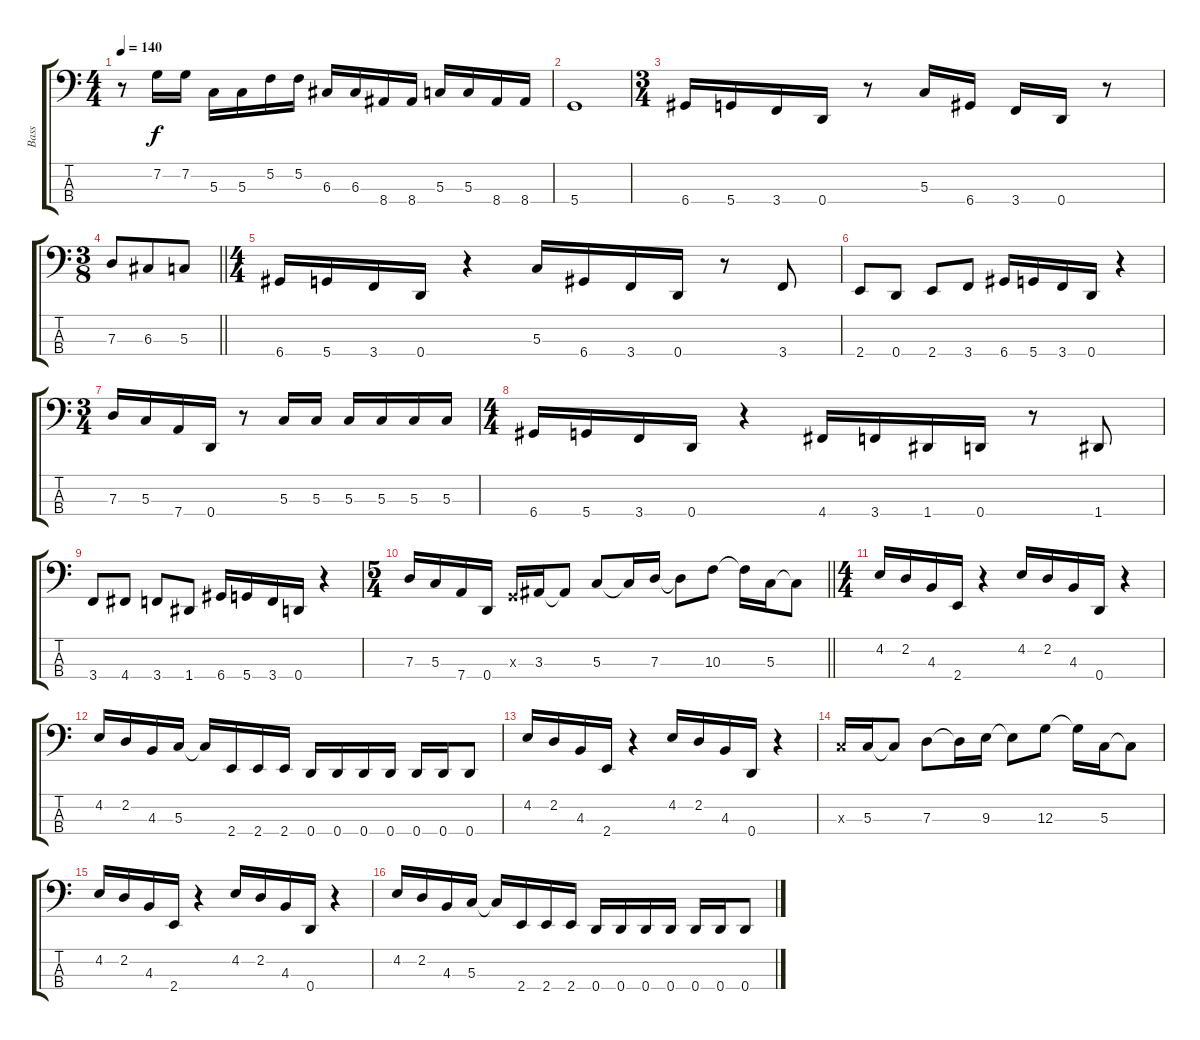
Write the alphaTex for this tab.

\track ("Bass" "Bass") {instrument electricbasspick}
\staff {score tabs}
\tuning (F2 C2 G1 D1) {hide}
\ts (4 4)
\tempo 140
\clef f4
\ks c
r.8{dy f} 7.2.16 7.2.16 5.3.16 5.3.16 5.2.16 5.2.16 6.3.16 6.3.16 8.4.16 8.4.16 5.3.16 5.3.16 8.4.16 8.4.16 |
5.4.1 |
\ts (3 4)
6.4.16 5.4.16 3.4.16 0.4.16 r.8 5.3.16 6.4.16 3.4.16 0.4.16 r.8 |
\ts (3 8)
\barLineRight lightlight
7.3.8 6.3.8 5.3.8 |
\ts (4 4)
6.4.16 5.4.16 3.4.16 0.4.16 r.4 5.3.16 6.4.16 3.4.16 0.4.16 r.8 3.4.8 |
2.4.8 0.4.8 2.4.8 3.4.8 6.4.16 5.4.16 3.4.16 0.4.16 r.4 |
\ts (3 4)
7.3.16 5.3.16 7.4.16 0.4.16 r.8 5.3.16 5.3.16 5.3.16 5.3.16 5.3.16 5.3.16 |
\ts (4 4)
6.4.16 5.4.16 3.4.16 0.4.16 r.4 4.4.16 3.4.16 1.4.16 0.4.16 r.8 1.4.8 |
3.4.8 4.4.8 3.4.8 1.4.8 6.4.16 5.4.16 3.4.16 0.4.16 r.4 |
\ts (5 4)
\barLineRight lightlight
7.3.16 5.3.16 7.4.16 0.4.16 0.3{x}.16 3.3.16 3.3{t}.8 5.3.8 5.3{t}.16 7.3.16 7.3{t}.8 10.3.8 10.3{t}.16 5.3.16 5.3{t}.8 |
\ts (4 4)
4.2.16 2.2.16 4.3.16 2.4.16 r.4 4.2.16 2.2.16 4.3.16 0.4.16 r.4 |
4.2.16 2.2.16 4.3.16 5.3.16 5.3{t}.16 2.4.16 2.4.16 2.4.16 0.4.16 0.4.16 0.4.16 0.4.16 0.4.16 0.4.16 0.4.8 |
4.2.16 2.2.16 4.3.16 2.4.16 r.4 4.2.16 2.2.16 4.3.16 0.4.16 r.4 |
5.3{x}.16 5.3.16 5.3{t}.8 7.3.8 7.3{t}.16 9.3.16 9.3{t}.8 12.3.8 12.3{t}.16 5.3.16 5.3{t}.8 |
4.2.16 2.2.16 4.3.16 2.4.16 r.4 4.2.16 2.2.16 4.3.16 0.4.16 r.4 |
4.2.16 2.2.16 4.3.16 5.3.16 5.3{t}.16 2.4.16 2.4.16 2.4.16 0.4.16 0.4.16 0.4.16 0.4.16 0.4.16 0.4.16 0.4.8
